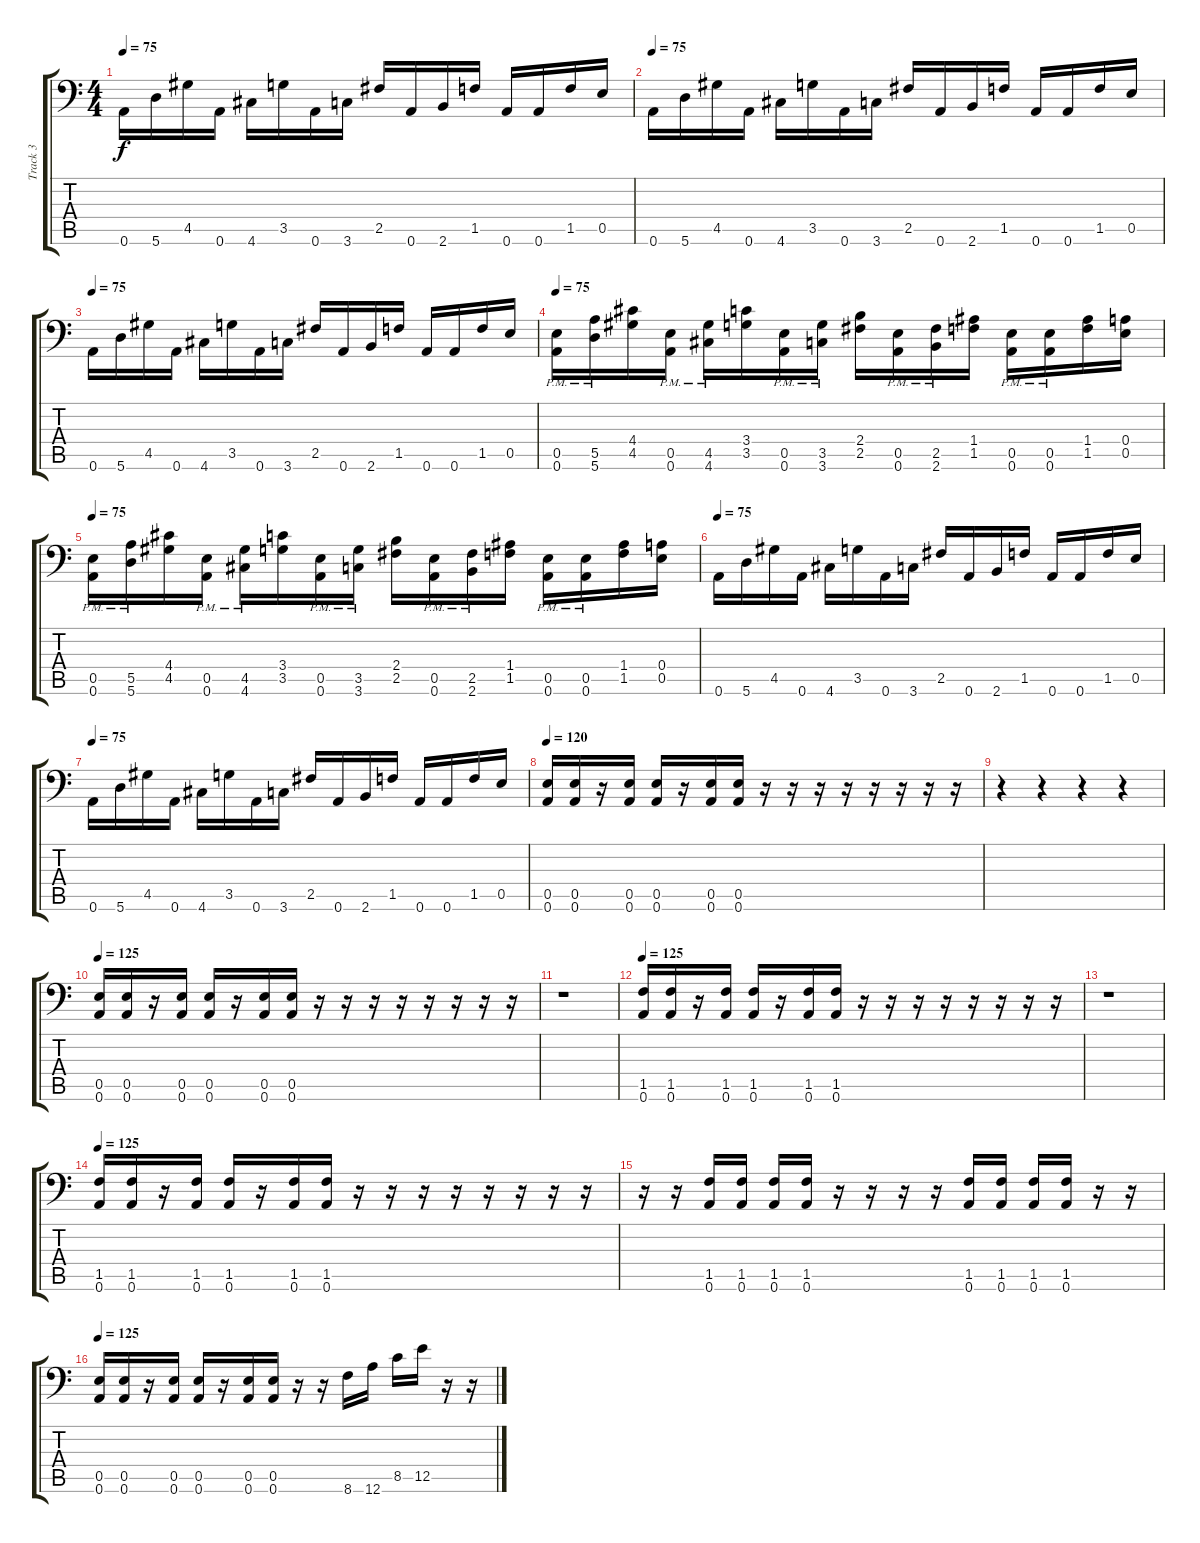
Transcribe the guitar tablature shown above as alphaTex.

\track ("Track 3" "Track 3") {instrument overdrivenguitar}
\staff {score tabs}
\tuning (B3 Gb3 D3 A2 E2 A1) {hide}
\ts (4 4)
\tempo 75
\clef f4
\ks c
0.6.16{dy f} 5.6.16 4.5.16 0.6.16 4.6.16 3.5.16 0.6.16 3.6.16 2.5.16 0.6.16 2.6.16 1.5.16 0.6.16 0.6.16 1.5.16 0.5.16 |
\tempo 75
0.6.16 5.6.16 4.5.16 0.6.16 4.6.16 3.5.16 0.6.16 3.6.16 2.5.16 0.6.16 2.6.16 1.5.16 0.6.16 0.6.16 1.5.16 0.5.16 |
\tempo 75
0.6.16 5.6.16 4.5.16 0.6.16 4.6.16 3.5.16 0.6.16 3.6.16 2.5.16 0.6.16 2.6.16 1.5.16 0.6.16 0.6.16 1.5.16 0.5.16 |
\tempo 75
(0.5 0.6{pm}).16 (5.5 5.6{pm}).16 (4.4 4.5).16 (0.5 0.6{pm}).16 (4.5 4.6{pm}).16 (3.4 3.5).16 (0.5 0.6{pm}).16 (3.5 3.6{pm}).16 (2.4 2.5).16 (0.5 0.6{pm}).16 (2.5 2.6{pm}).16 (1.4 1.5).16 (0.5 0.6{pm}).16 (0.5 0.6{pm}).16 (1.4 1.5).16 (0.4 0.5).16 |
\tempo 75
(0.5 0.6{pm}).16 (5.5 5.6{pm}).16 (4.4 4.5).16 (0.5 0.6{pm}).16 (4.5 4.6{pm}).16 (3.4 3.5).16 (0.5 0.6{pm}).16 (3.5 3.6{pm}).16 (2.4 2.5).16 (0.5 0.6{pm}).16 (2.5 2.6{pm}).16 (1.4 1.5).16 (0.5 0.6{pm}).16 (0.5 0.6{pm}).16 (1.4 1.5).16 (0.4 0.5).16 |
\tempo 75
0.6.16 5.6.16 4.5.16 0.6.16 4.6.16 3.5.16 0.6.16 3.6.16 2.5.16 0.6.16 2.6.16 1.5.16 0.6.16 0.6.16 1.5.16 0.5.16 |
\tempo 75
0.6.16 5.6.16 4.5.16 0.6.16 4.6.16 3.5.16 0.6.16 3.6.16 2.5.16 0.6.16 2.6.16 1.5.16 0.6.16 0.6.16 1.5.16 0.5.16 |
\tempo 120
(0.5 0.6).16 (0.5 0.6).16 r.16 (0.5 0.6).16 (0.5 0.6).16 r.16 (0.5 0.6).16 (0.5 0.6).16 r.16 r.16 r.16 r.16 r.16 r.16 r.16 r.16 |
r.4 r.4 r.4 r.4 |
\tempo 125
(0.5 0.6).16 (0.5 0.6).16 r.16 (0.5 0.6).16 (0.5 0.6).16 r.16 (0.5 0.6).16 (0.5 0.6).16 r.16 r.16 r.16 r.16 r.16 r.16 r.16 r.16 |
r.1 |
\tempo 125
(1.5 0.6).16 (1.5 0.6).16 r.16 (1.5 0.6).16 (1.5 0.6).16 r.16 (1.5 0.6).16 (1.5 0.6).16 r.16 r.16 r.16 r.16 r.16 r.16 r.16 r.16 |
r.1 |
\tempo 125
(1.5 0.6).16 (1.5 0.6).16 r.16 (1.5 0.6).16 (1.5 0.6).16 r.16 (1.5 0.6).16 (1.5 0.6).16 r.16 r.16 r.16 r.16 r.16 r.16 r.16 r.16 |
r.16 r.16 (1.5 0.6).16 (1.5 0.6).16 (1.5 0.6).16 (1.5 0.6).16 r.16 r.16 r.16 r.16 (1.5 0.6).16 (1.5 0.6).16 (1.5 0.6).16 (1.5 0.6).16 r.16 r.16 |
\tempo 125
(0.5 0.6).16 (0.5 0.6).16 r.16 (0.5 0.6).16 (0.5 0.6).16 r.16 (0.5 0.6).16 (0.5 0.6).16 r.16 r.16 8.6.16 12.6.16 8.5.16 12.5.16 r.16 r.16
